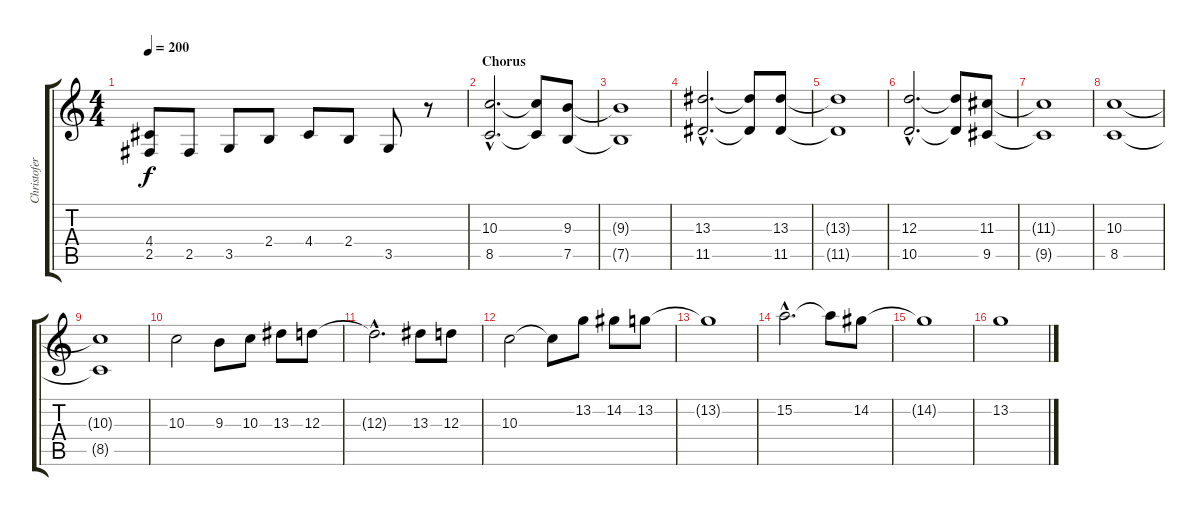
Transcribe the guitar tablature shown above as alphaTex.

\track ("Christofer" "Christofer") {instrument overdrivenguitar}
\staff {score tabs}
\tuning (B3 Gb3 D3 A2 E2 B1) {hide}
\ts (4 4)
\tempo 200
\clef g2
\ks c
(4.4{t} 2.5{t}).8{dy f} 2.5.8 3.5.8 2.4.8 4.4.8 2.4.8 3.5.8 r.8 |
\section ("" "Chorus")
(10.3{hac} 8.5{hac}).2{d} (10.3{t} 8.5{t}).8 (9.3 7.5).8 |
(9.3{t} 7.5{t}).1 |
(13.3{hac} 11.5{hac}).2{d} (13.3{t} 11.5{t}).8 (13.3 11.5).8 |
(13.3{t} 11.5{t}).1 |
(12.3{hac} 10.5{hac}).2{d} (12.3{t} 10.5{t}).8 (11.3 9.5).8 |
(11.3{t} 9.5{t}).1 |
(10.3 8.5).1 |
(10.3{t} 8.5{t}).1 |
10.3.2 9.3.8 10.3.8 13.3.8 12.3.8 |
12.3{hac t}.2{d} 13.3.8 12.3.8 |
10.3.2 10.3{t}.8 13.2.8 14.2.8 13.2.8 |
13.2{t}.1 |
15.2{hac}.2{d} 15.2{t}.8 14.2.8 |
14.2{t}.1 |
13.2.1
